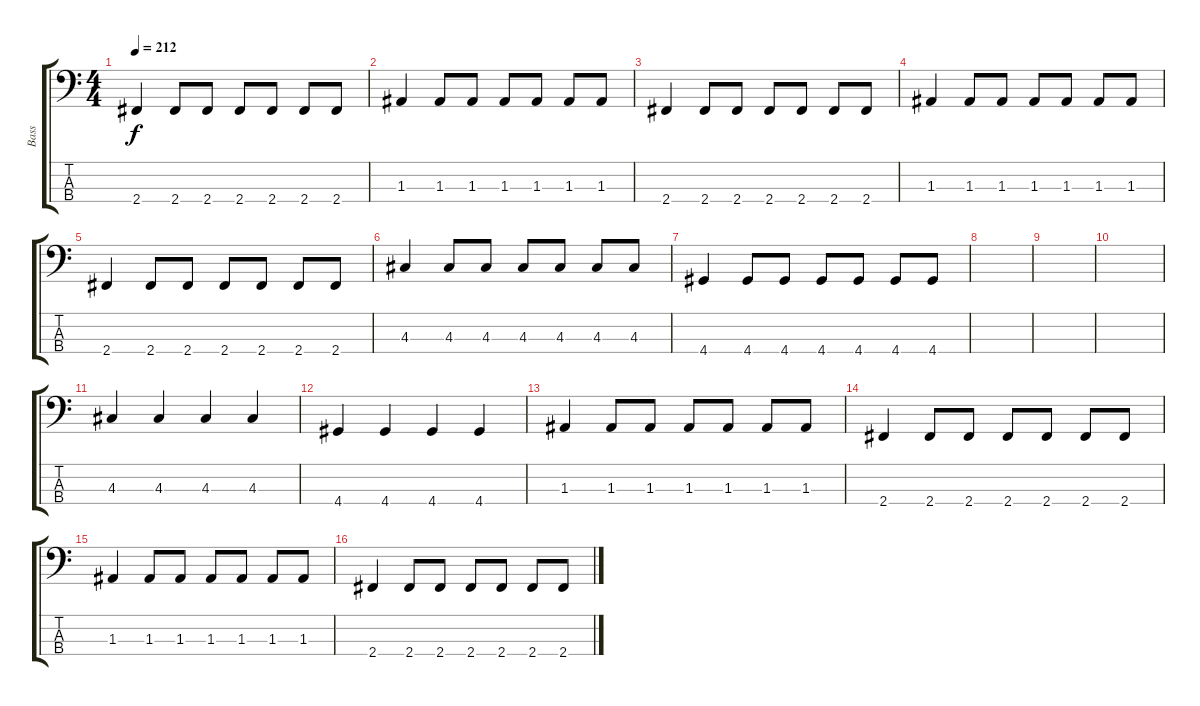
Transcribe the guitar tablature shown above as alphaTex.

\track ("Bass" "Bass") {instrument electricbasspick}
\staff {score tabs}
\tuning (G2 D2 A1 E1) {hide}
\ts (4 4)
\tempo 212
\clef f4
\ks c
2.4.4{dy f} 2.4.8 2.4.8 2.4.8 2.4.8 2.4.8 2.4.8 |
1.3.4 1.3.8 1.3.8 1.3.8 1.3.8 1.3.8 1.3.8 |
2.4.4 2.4.8 2.4.8 2.4.8 2.4.8 2.4.8 2.4.8 |
1.3.4 1.3.8 1.3.8 1.3.8 1.3.8 1.3.8 1.3.8 |
2.4.4 2.4.8 2.4.8 2.4.8 2.4.8 2.4.8 2.4.8 |
4.3.4 4.3.8 4.3.8 4.3.8 4.3.8 4.3.8 4.3.8 |
4.4.4 4.4.8 4.4.8 4.4.8 4.4.8 4.4.8 4.4.8 |
|
|
|
4.3.4 4.3.4 4.3.4 4.3.4 |
4.4.4 4.4.4 4.4.4 4.4.4 |
1.3.4 1.3.8 1.3.8 1.3.8 1.3.8 1.3.8 1.3.8 |
2.4.4 2.4.8 2.4.8 2.4.8 2.4.8 2.4.8 2.4.8 |
1.3.4 1.3.8 1.3.8 1.3.8 1.3.8 1.3.8 1.3.8 |
2.4.4 2.4.8 2.4.8 2.4.8 2.4.8 2.4.8 2.4.8
